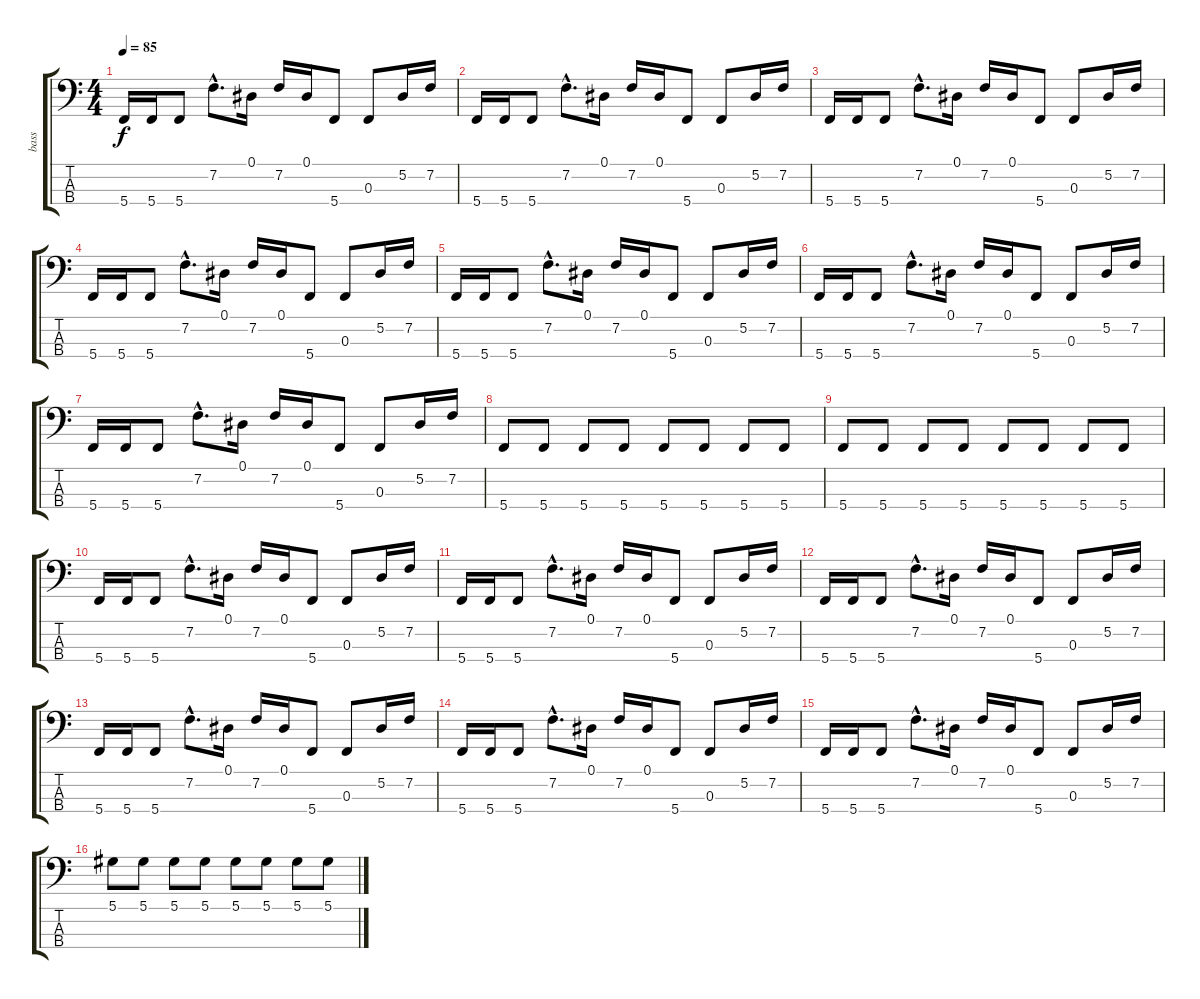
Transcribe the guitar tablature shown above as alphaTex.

\track ("bass" "bass") {instrument electricbasspick}
\staff {score tabs}
\tuning (Eb2 Bb1 F1 C1) {hide}
\ts (4 4)
\tempo 85
\clef f4
\ks c
5.4.16{dy f} 5.4.16 5.4.8 7.2{hac}.8{d} 0.1.16 7.2.16 0.1.16 5.4.8 0.3.8 5.2.16 7.2.16 |
\section ("" "")
5.4.16 5.4.16 5.4.8 7.2{hac}.8{d} 0.1.16 7.2.16 0.1.16 5.4.8 0.3.8 5.2.16 7.2.16 |
5.4.16 5.4.16 5.4.8 7.2{hac}.8{d} 0.1.16 7.2.16 0.1.16 5.4.8 0.3.8 5.2.16 7.2.16 |
5.4.16 5.4.16 5.4.8 7.2{hac}.8{d} 0.1.16 7.2.16 0.1.16 5.4.8 0.3.8 5.2.16 7.2.16 |
5.4.16 5.4.16 5.4.8 7.2{hac}.8{d} 0.1.16 7.2.16 0.1.16 5.4.8 0.3.8 5.2.16 7.2.16 |
\section ("" "")
5.4.16 5.4.16 5.4.8 7.2{hac}.8{d} 0.1.16 7.2.16 0.1.16 5.4.8 0.3.8 5.2.16 7.2.16 |
5.4.16 5.4.16 5.4.8 7.2{hac}.8{d} 0.1.16 7.2.16 0.1.16 5.4.8 0.3.8 5.2.16 7.2.16 |
5.4.8 5.4.8 5.4.8 5.4.8 5.4.8 5.4.8 5.4.8 5.4.8 |
5.4.8 5.4.8 5.4.8 5.4.8 5.4.8 5.4.8 5.4.8 5.4.8 |
\section ("" "")
5.4.16 5.4.16 5.4.8 7.2{hac}.8{d} 0.1.16 7.2.16 0.1.16 5.4.8 0.3.8 5.2.16 7.2.16 |
5.4.16 5.4.16 5.4.8 7.2{hac}.8{d} 0.1.16 7.2.16 0.1.16 5.4.8 0.3.8 5.2.16 7.2.16 |
5.4.16 5.4.16 5.4.8 7.2{hac}.8{d} 0.1.16 7.2.16 0.1.16 5.4.8 0.3.8 5.2.16 7.2.16 |
5.4.16 5.4.16 5.4.8 7.2{hac}.8{d} 0.1.16 7.2.16 0.1.16 5.4.8 0.3.8 5.2.16 7.2.16 |
5.4.16 5.4.16 5.4.8 7.2{hac}.8{d} 0.1.16 7.2.16 0.1.16 5.4.8 0.3.8 5.2.16 7.2.16 |
5.4.16 5.4.16 5.4.8 7.2{hac}.8{d} 0.1.16 7.2.16 0.1.16 5.4.8 0.3.8 5.2.16 7.2.16 |
\section ("" "")
5.1.8 5.1.8 5.1.8 5.1.8 5.1.8 5.1.8 5.1.8 5.1.8
